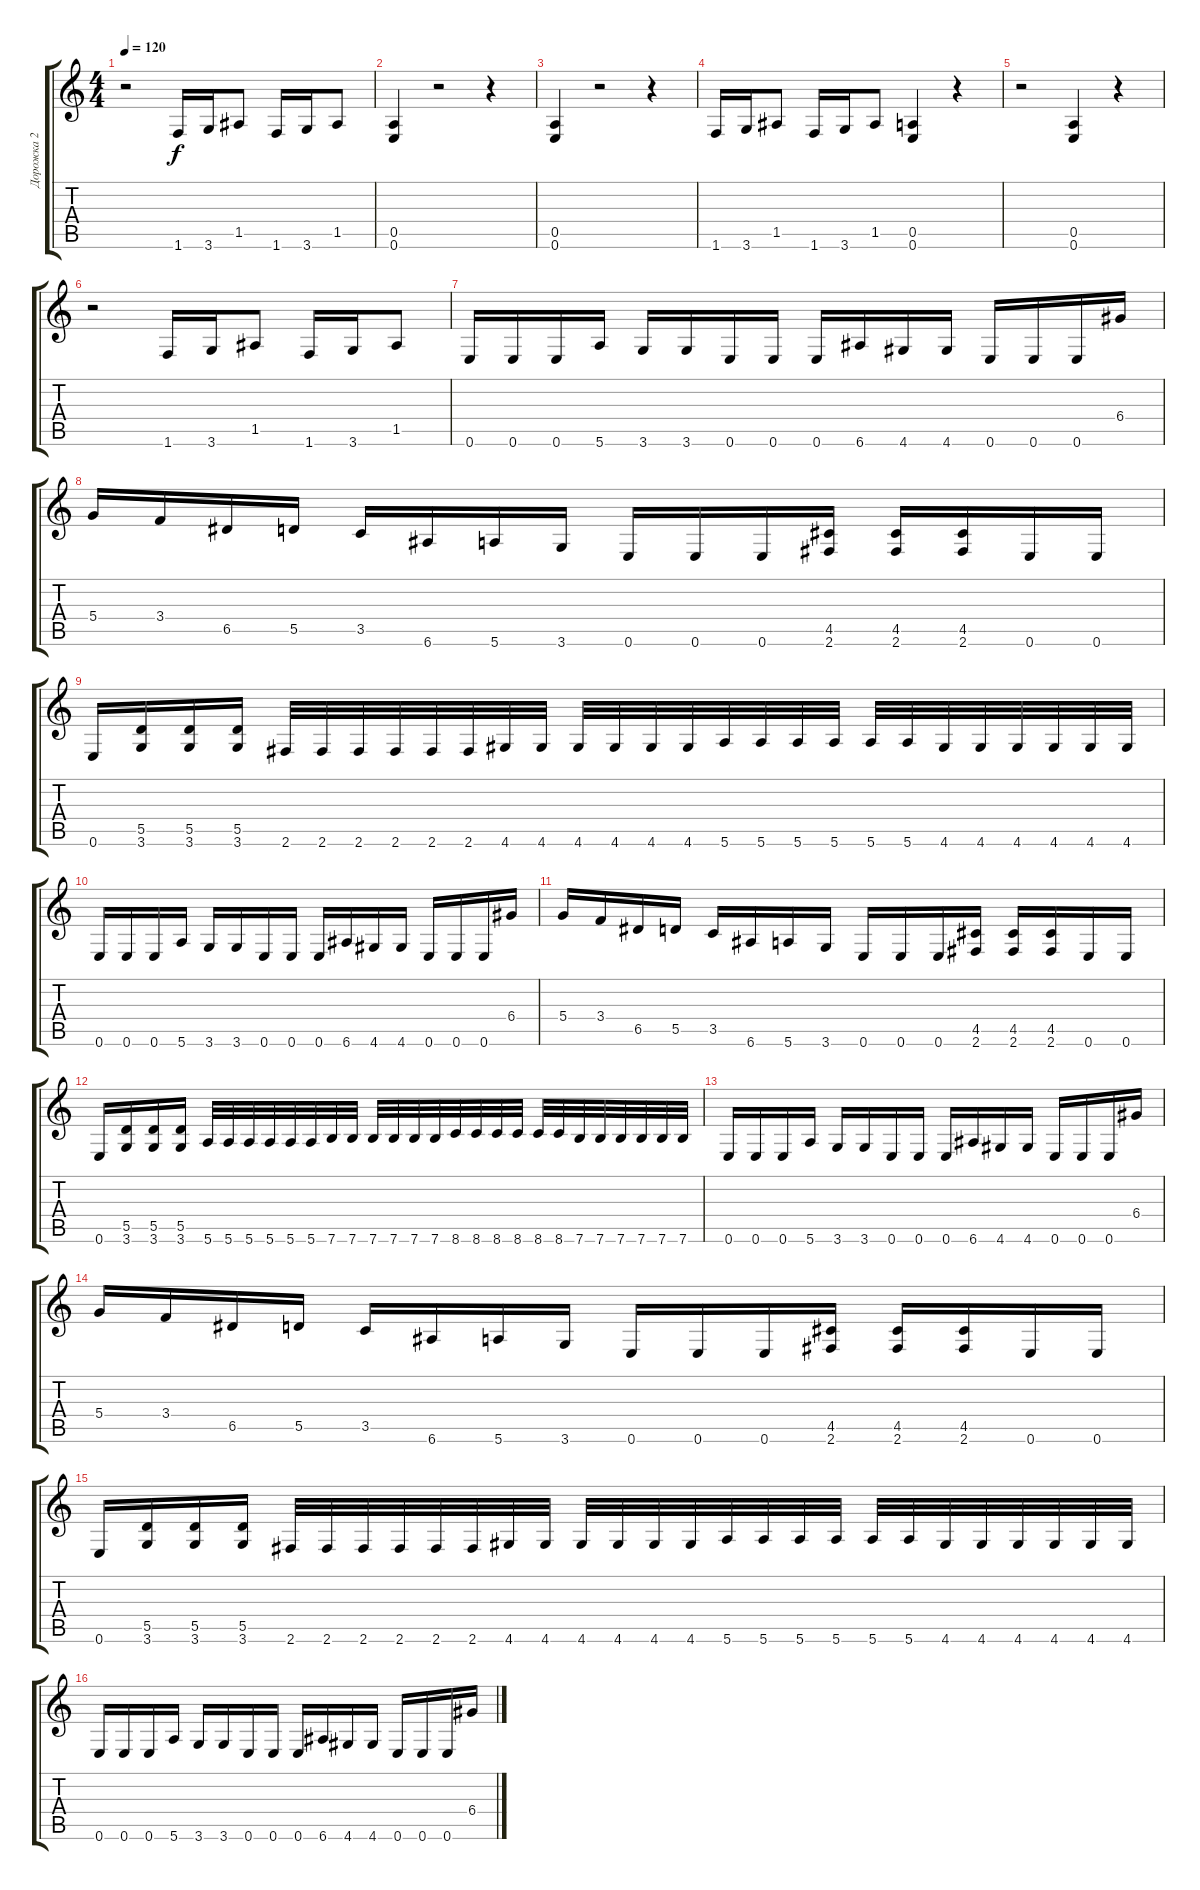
\track ("Дорожка 2" "Дорожка 2") {instrument distortionguitar}
\staff {score tabs}
\tuning (E4 B3 G3 D3 A2 E2) {hide}
\ts (4 4)
\tempo 120
\clef g2
\ks c
r.2{dy f} 1.6.16 3.6.16 1.5.8 1.6.16 3.6.16 1.5.8 |
(0.5 0.6).4 r.2 r.4 |
(0.5 0.6).4 r.2 r.4 |
1.6.16 3.6.16 1.5.8 1.6.16 3.6.16 1.5.8 (0.5 0.6).4 r.4 |
r.2 (0.5 0.6).4 r.4 |
r.2 1.6.16 3.6.16 1.5.8 1.6.16 3.6.16 1.5.8 |
0.6.16 0.6.16 0.6.16 5.6.16 3.6.16 3.6.16 0.6.16 0.6.16 0.6.16 6.6.16 4.6.16 4.6.16 0.6.16 0.6.16 0.6.16 6.4.16 |
5.4.16 3.4.16 6.5.16 5.5.16 3.5.16 6.6.16 5.6.16 3.6.16 0.6.16 0.6.16 0.6.16 (4.5 2.6).16 (4.5 2.6).16 (4.5 2.6).16 0.6.16 0.6.16 |
0.6.16 (5.5 3.6).16 (5.5 3.6).16 (5.5 3.6).16 2.6.32 2.6.32 2.6.32 2.6.32 2.6.32 2.6.32 4.6.32 4.6.32 4.6.32 4.6.32 4.6.32 4.6.32 5.6.32 5.6.32 5.6.32 5.6.32 5.6.32 5.6.32 4.6.32 4.6.32 4.6.32 4.6.32 4.6.32 4.6.32 |
0.6.16 0.6.16 0.6.16 5.6.16 3.6.16 3.6.16 0.6.16 0.6.16 0.6.16 6.6.16 4.6.16 4.6.16 0.6.16 0.6.16 0.6.16 6.4.16 |
5.4.16 3.4.16 6.5.16 5.5.16 3.5.16 6.6.16 5.6.16 3.6.16 0.6.16 0.6.16 0.6.16 (4.5 2.6).16 (4.5 2.6).16 (4.5 2.6).16 0.6.16 0.6.16 |
0.6.16 (5.5 3.6).16 (5.5 3.6).16 (5.5 3.6).16 5.6.32 5.6.32 5.6.32 5.6.32 5.6.32 5.6.32 7.6.32 7.6.32 7.6.32 7.6.32 7.6.32 7.6.32 8.6.32 8.6.32 8.6.32 8.6.32 8.6.32 8.6.32 7.6.32 7.6.32 7.6.32 7.6.32 7.6.32 7.6.32 |
0.6.16 0.6.16 0.6.16 5.6.16 3.6.16 3.6.16 0.6.16 0.6.16 0.6.16 6.6.16 4.6.16 4.6.16 0.6.16 0.6.16 0.6.16 6.4.16 |
5.4.16 3.4.16 6.5.16 5.5.16 3.5.16 6.6.16 5.6.16 3.6.16 0.6.16 0.6.16 0.6.16 (4.5 2.6).16 (4.5 2.6).16 (4.5 2.6).16 0.6.16 0.6.16 |
0.6.16 (5.5 3.6).16 (5.5 3.6).16 (5.5 3.6).16 2.6.32 2.6.32 2.6.32 2.6.32 2.6.32 2.6.32 4.6.32 4.6.32 4.6.32 4.6.32 4.6.32 4.6.32 5.6.32 5.6.32 5.6.32 5.6.32 5.6.32 5.6.32 4.6.32 4.6.32 4.6.32 4.6.32 4.6.32 4.6.32 |
0.6.16 0.6.16 0.6.16 5.6.16 3.6.16 3.6.16 0.6.16 0.6.16 0.6.16 6.6.16 4.6.16 4.6.16 0.6.16 0.6.16 0.6.16 6.4.16
